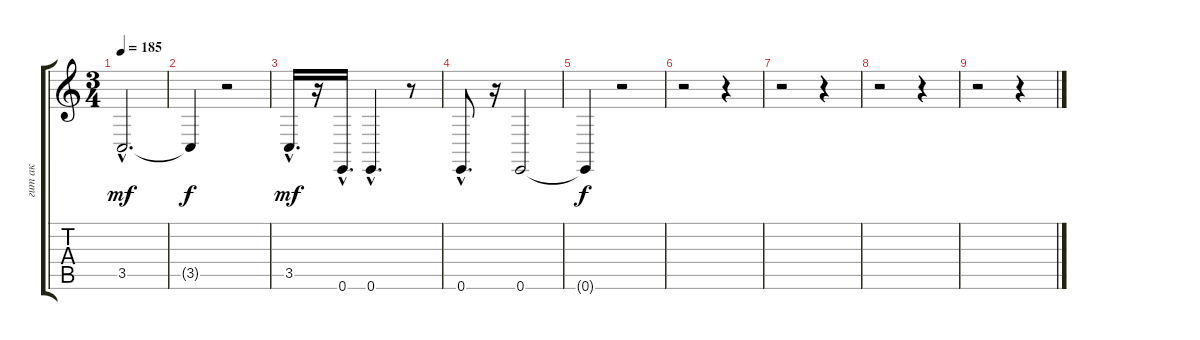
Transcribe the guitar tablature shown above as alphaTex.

\track ("гит ак" "гит ак") {instrument voiceoohs}
\staff {score tabs}
\tuning (E4 B3 G3 D3 A2 E2) {hide}
\ts (3 4)
\tempo 185
\clef g2
\ks c
3.5{hac}.2{d dy mf} |
3.5{t}.4{dy f} r.2 |
3.5{hac}.16{d dy mf} r.16 0.6{hac}.16{d} 0.6{hac}.4{d} r.8 |
0.6{hac}.8{d} r.16 0.6.2 |
0.6{t}.4{dy f} r.2 |
r.2 r.4 |
r.2 r.4 |
r.2 r.4 |
r.2 r.4
